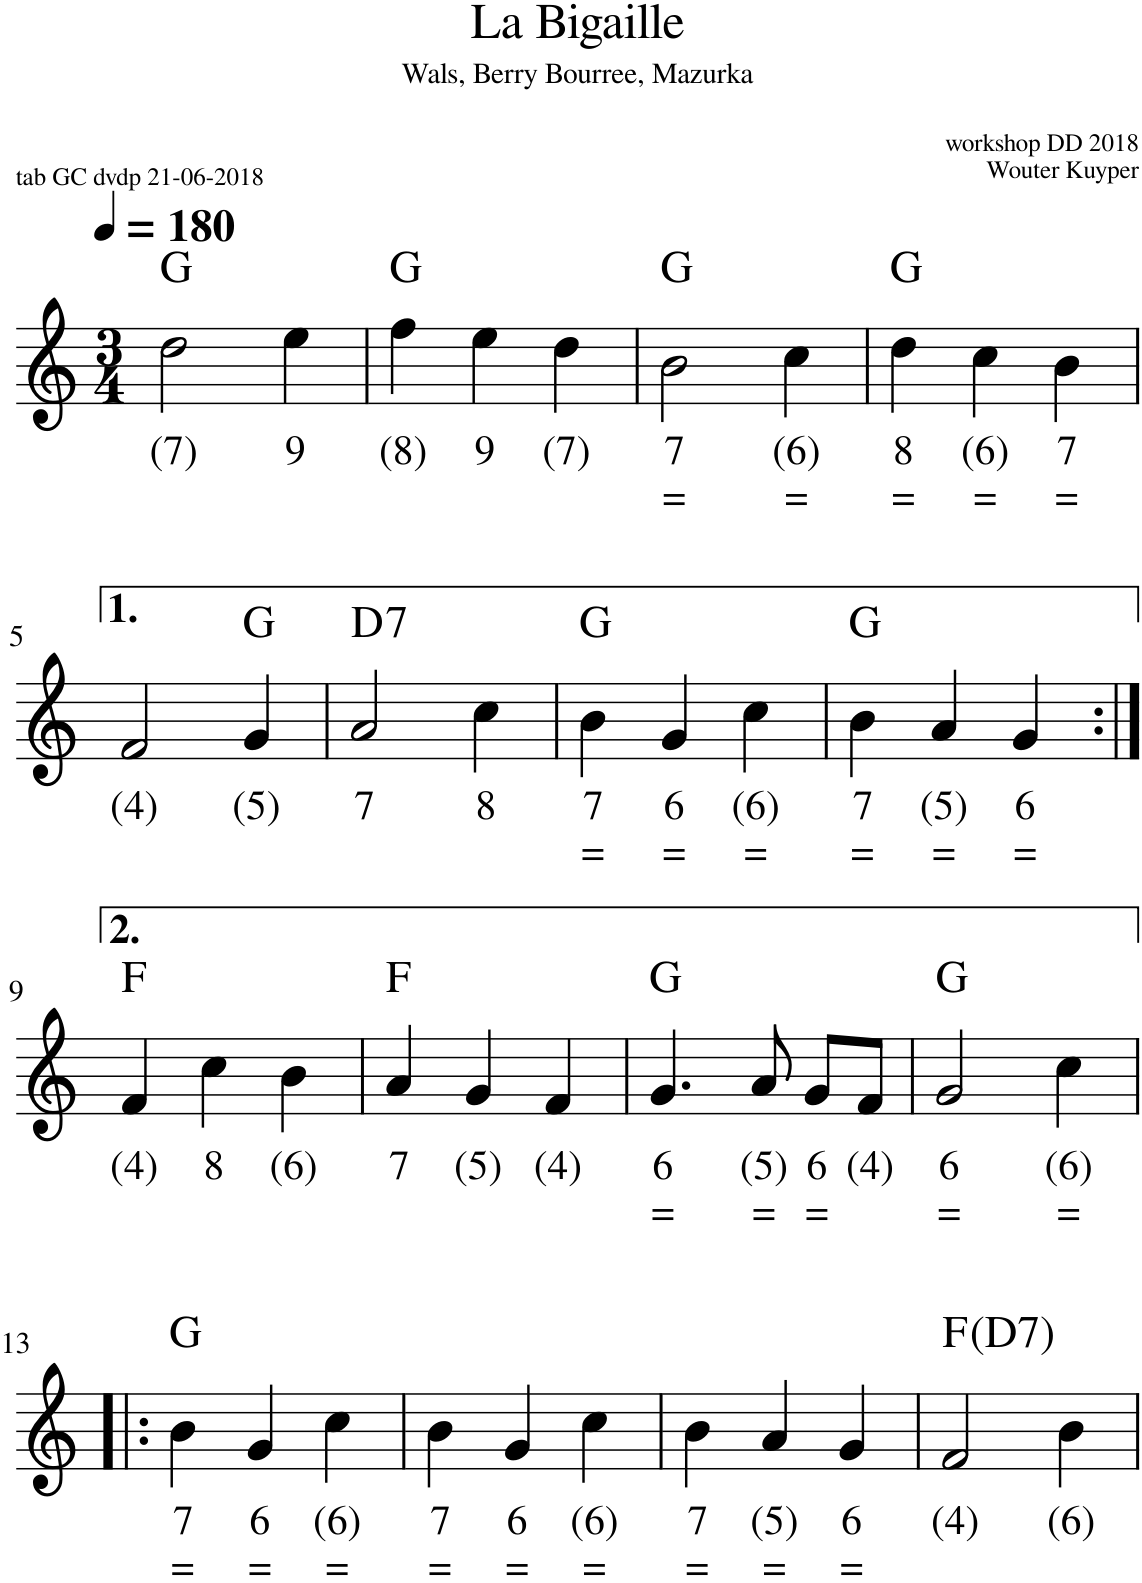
**kern	**text	**text	**harte
*part1	*part1	*part1	*part1
*staff1	*staff1	*staff1	*
*I"Stem	*	*	*
*I'Stm.	*	*	*
*clefG2	*	*	*
*k[]	*	*	*
*M3/4	*	*	*
*MM180	*	*	*
=1	=1	=1	=1
!	!LO:LY:b	!	!
2dd\	(7)	.	G:maj
!	!LO:LY:b	!	!
4ee\	9	.	.
=2	=2	=2	=2
!	!LO:LY:b	!	!
4ff\	(8)	.	G:maj
!	!LO:LY:b	!	!
4ee\	9	.	.
!	!LO:LY:b	!	!
4dd\	(7)	.	.
=3	=3	=3	=3
!	!LO:LY:b	!LO:LY:b	!
2b\	7	=	G:maj
!	!LO:LY:b	!LO:LY:b	!
4cc\	(6)	=	.
=4	=4	=4	=4
!	!LO:LY:b	!LO:LY:b	!
4dd\	8	=	G:maj
!	!LO:LY:b	!LO:LY:b	!
4cc\	(6)	=	.
!	!LO:LY:b	!LO:LY:b	!
4b\	7	=	.
!!LO:LB:g=z
=5	=5	=5	=5
!	!LO:LY:b	!	!
2f/	(4)	.	.
!	!LO:LY:b	!	!
4g/	(5)	.	G:maj
=6	=6	=6	=6
!	!LO:LY:b	!	!LO:H:kt=7
2a/	7	.	D:7
!	!LO:LY:b	!	!
4cc\	8	.	.
=7	=7	=7	=7
!	!LO:LY:b	!LO:LY:b	!
4b\	7	=	G:maj
!	!LO:LY:b	!LO:LY:b	!
4g/	6	=	.
!	!LO:LY:b	!LO:LY:b	!
4cc\	(6)	=	.
=8	=8	=8	=8
!	!LO:LY:b	!LO:LY:b	!
4b\	7	=	G:maj
!	!LO:LY:b	!LO:LY:b	!
4a/	(5)	=	.
!	!LO:LY:b	!LO:LY:b	!
4g/	6	=	.
!!LO:LB:g=z
=9:|!	=9:|!	=9:|!	=9:|!
!	!LO:LY:b	!	!
4f/	(4)	.	F:maj
!	!LO:LY:b	!	!
4cc\	8	.	.
!	!LO:LY:b	!	!
4b\	(6)	.	.
=10	=10	=10	=10
!	!LO:LY:b	!	!
4a/	7	.	F:maj
!	!LO:LY:b	!	!
4g/	(5)	.	.
!	!LO:LY:b	!	!
4f/	(4)	.	.
=11	=11	=11	=11
!	!LO:LY:b	!LO:LY:b	!
4.g/	6	=	G:maj
!	!LO:LY:b	!LO:LY:b	!
8a/	(5)	=	.
!	!LO:LY:b	!LO:LY:b	!
8g/L	6	=	.
!	!LO:LY:b	!	!
8f/J	(4)	.	.
=12	=12	=12	=12
!	!LO:LY:b	!LO:LY:b	!
2g/	6	=	G:maj
!	!LO:LY:b	!LO:LY:b	!
4cc\	(6)	=	.
!!LO:LB:g=z
=13!|:	=13!|:	=13!|:	=13!|:
!	!LO:LY:b	!LO:LY:b	!
4b\	7	=	G:maj
!	!LO:LY:b	!LO:LY:b	!
4g/	6	=	.
!	!LO:LY:b	!LO:LY:b	!
4cc\	(6)	=	.
=14	=14	=14	=14
!	!LO:LY:b	!LO:LY:b	!
4b\	7	=	.
!	!LO:LY:b	!LO:LY:b	!
4g/	6	=	.
!	!LO:LY:b	!LO:LY:b	!
4cc\	(6)	=	.
=15	=15	=15	=15
!	!LO:LY:b	!LO:LY:b	!
4b\	7	=	.
!	!LO:LY:b	!LO:LY:b	!
4a/	(5)	=	.
!	!LO:LY:b	!LO:LY:b	!
4g/	6	=	.
=16	=16	=16	=16
!	!LO:LY:b	!	!
2f/	(4)	.	F:maj
!	!LO:LY:b	!	!
4b\	(6)	.	.
=	=	=	=
*-	*-	*-	*-
